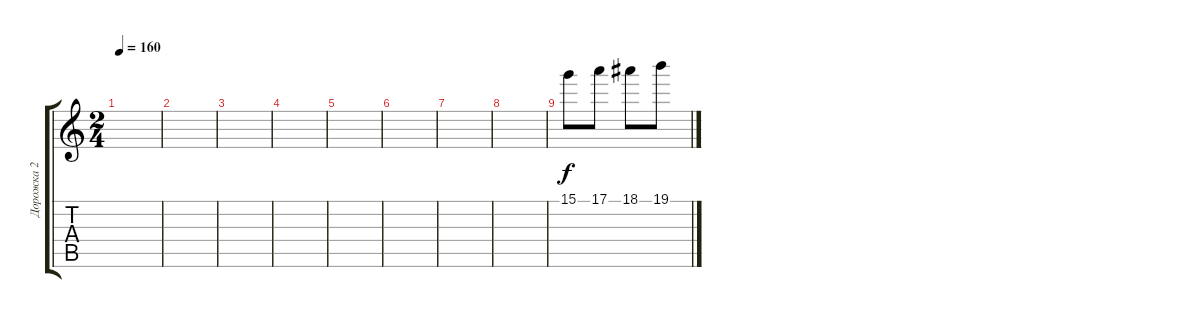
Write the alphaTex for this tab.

\track ("Дорожка 2" "Дорожка 2") {instrument electricguitarjazz}
\staff {score tabs}
\tuning (E4 B3 G3 D3 A2 E2) {hide}
\ts (2 4)
\tempo 160
\clef g2
\ks c
|
|
|
|
|
|
|
|
15.1.8 17.1.8 18.1.8 19.1.8
